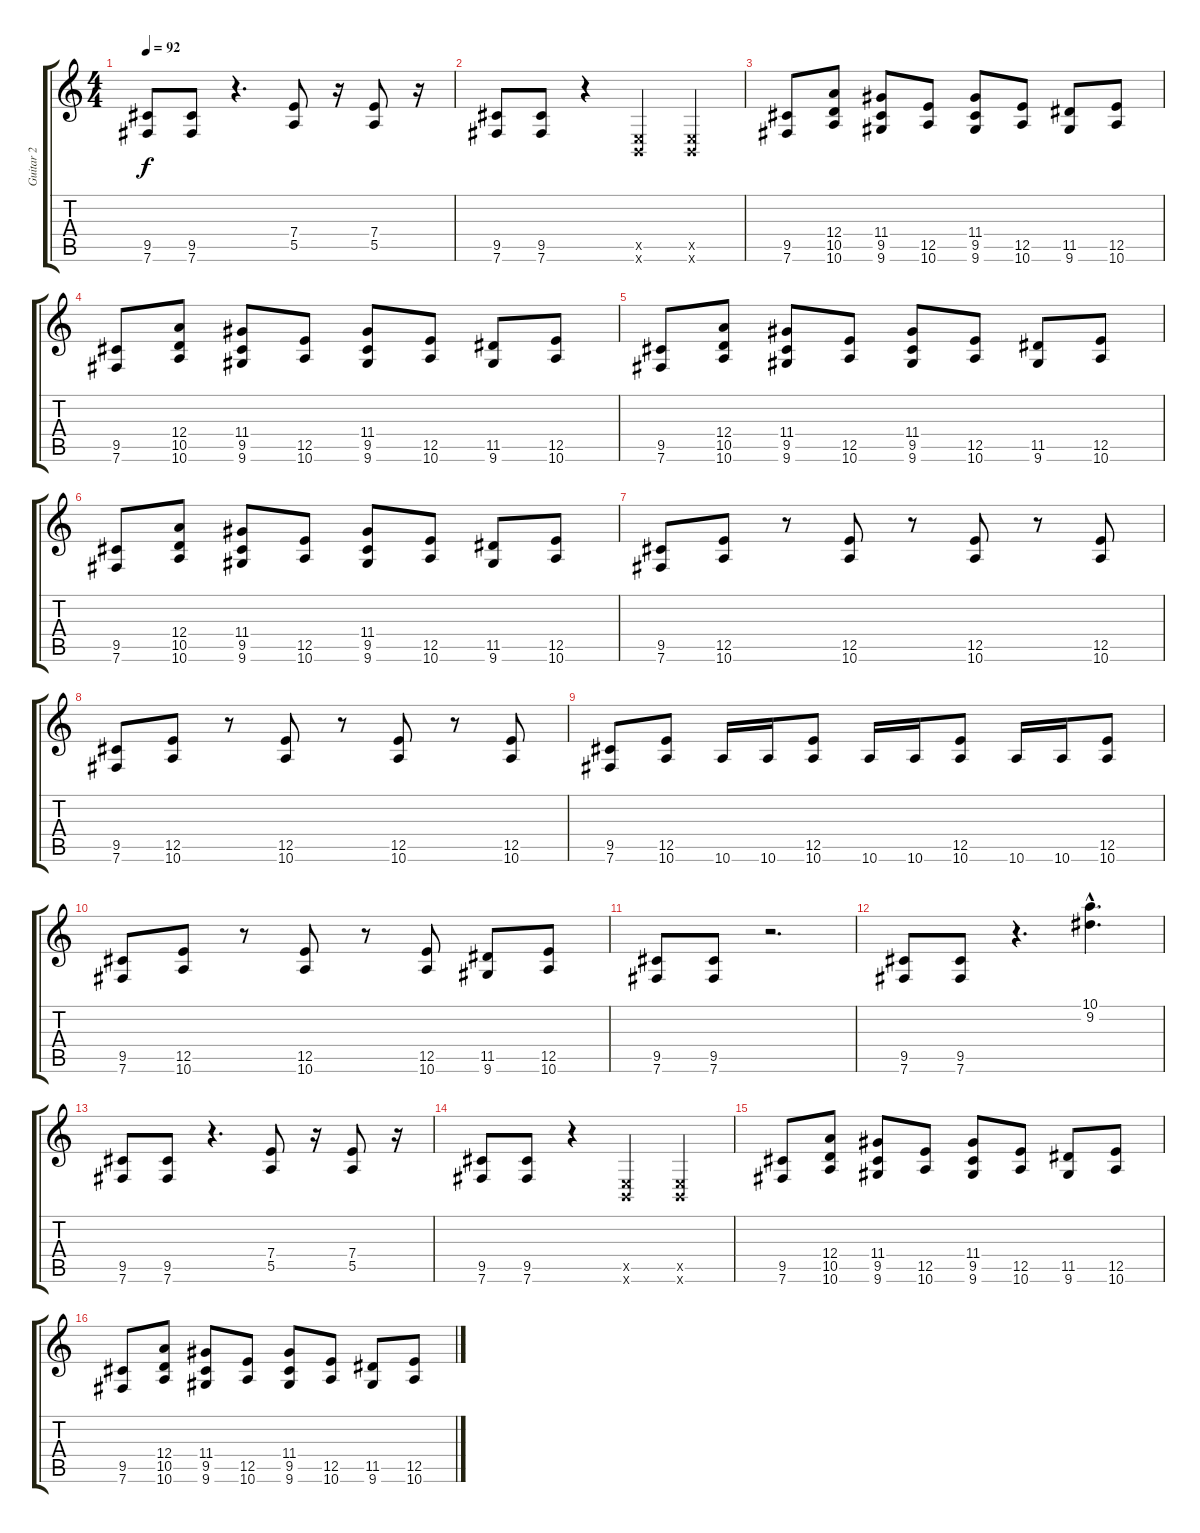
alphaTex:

\track ("Guitar 2" "Guitar 2") {instrument distortionguitar}
\staff {score tabs}
\tuning (B3 Gb3 D3 A2 E2 B1) {hide}
\ts (4 4)
\tempo 92
\clef g2
\ks c
(9.5 7.6).8{dy f} (9.5 7.6).8 r.4{d} (7.4 5.5).8 r.16 (7.4 5.5).8 r.16 |
(9.5 7.6).8 (9.5 7.6).8 r.4 (0.5{x} 0.6{x}).4 (0.5{x} 0.6{x}).4 |
(9.5 7.6).8 (12.4 10.5 10.6).8 (11.4 9.5 9.6).8 (12.5 10.6).8 (11.4 9.5 9.6).8 (12.5 10.6).8 (11.5 9.6).8 (12.5 10.6).8 |
(9.5 7.6).8 (12.4 10.5 10.6).8 (11.4 9.5 9.6).8 (12.5 10.6).8 (11.4 9.5 9.6).8 (12.5 10.6).8 (11.5 9.6).8 (12.5 10.6).8 |
(9.5 7.6).8 (12.4 10.5 10.6).8 (11.4 9.5 9.6).8 (12.5 10.6).8 (11.4 9.5 9.6).8 (12.5 10.6).8 (11.5 9.6).8 (12.5 10.6).8 |
(9.5 7.6).8 (12.4 10.5 10.6).8 (11.4 9.5 9.6).8 (12.5 10.6).8 (11.4 9.5 9.6).8 (12.5 10.6).8 (11.5 9.6).8 (12.5 10.6).8 |
(9.5 7.6).8 (12.5 10.6).8 r.8 (12.5 10.6).8 r.8 (12.5 10.6).8 r.8 (12.5 10.6).8 |
(9.5 7.6).8 (12.5 10.6).8 r.8 (12.5 10.6).8 r.8 (12.5 10.6).8 r.8 (12.5 10.6).8 |
(9.5 7.6).8 (12.5 10.6).8 10.6.16 10.6.16 (12.5 10.6).8 10.6.16 10.6.16 (12.5 10.6).8 10.6.16 10.6.16 (12.5 10.6).8 |
(9.5 7.6).8 (12.5 10.6).8 r.8 (12.5 10.6).8 r.8 (12.5 10.6).8 (11.5 9.6).8 (12.5 10.6).8 |
(9.5 7.6).8 (9.5 7.6).8 r.2{d} |
(9.5 7.6).8 (9.5 7.6).8 r.4{d} (10.1{hac} 9.2{hac}).4{d} |
(9.5 7.6).8 (9.5 7.6).8 r.4{d} (7.4 5.5).8 r.16 (7.4 5.5).8 r.16 |
(9.5 7.6).8 (9.5 7.6).8 r.4 (0.5{x} 0.6{x}).4 (0.5{x} 0.6{x}).4 |
(9.5 7.6).8 (12.4 10.5 10.6).8 (11.4 9.5 9.6).8 (12.5 10.6).8 (11.4 9.5 9.6).8 (12.5 10.6).8 (11.5 9.6).8 (12.5 10.6).8 |
(9.5 7.6).8 (12.4 10.5 10.6).8 (11.4 9.5 9.6).8 (12.5 10.6).8 (11.4 9.5 9.6).8 (12.5 10.6).8 (11.5 9.6).8 (12.5 10.6).8
